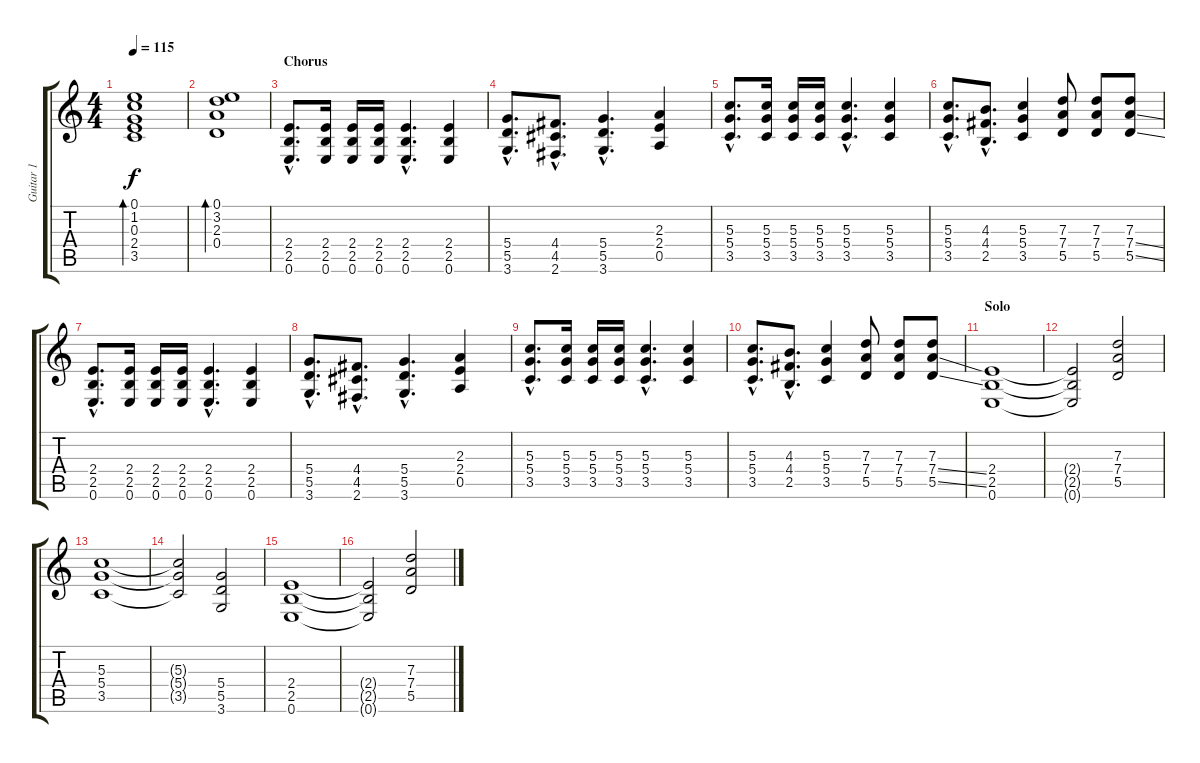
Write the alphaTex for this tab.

\track ("Guitar 1" "Guitar 1") {instrument electricguitarjazz}
\staff {score tabs}
\tuning (E4 B3 G3 D3 A2 E2) {hide}
\ts (4 4)
\tempo 115
\clef g2
\ks c
(0.1 1.2 0.3 2.4 3.5).1{bd 120 dy f} |
(0.1 3.2 2.3 0.4).1{bd 120} |
\section ("" "Chorus")
(2.4{hac} 2.5{hac} 0.6{hac}).8{d instrument distortionguitar} (2.4 2.5 0.6).16 (2.4 2.5 0.6).16 (2.4 2.5 0.6).16 (2.4{hac} 2.5{hac} 0.6{hac}).4{d} (2.4 2.5 0.6).4 |
(5.4{hac} 5.5{hac} 3.6{hac}).8{d} (4.4{hac} 4.5{hac} 2.6{hac}).8{d} (5.4{hac} 5.5{hac} 3.6{hac}).4{d} (2.3 2.4 0.5).4 |
(5.3{hac} 5.4{hac} 3.5{hac}).8{d} (5.3 5.4 3.5).16 (5.3 5.4 3.5).16 (5.3 5.4 3.5).16 (5.3{hac} 5.4{hac} 3.5{hac}).4{d} (5.3 5.4 3.5).4 |
(5.3{hac} 5.4{hac} 3.5{hac}).8{d} (4.3{hac} 4.4{hac} 2.5{hac}).8{d} (5.3 5.4 3.5).4 (7.3 7.4 5.5).8 (7.3 7.4 5.5).8 (7.3 7.4{ss} 5.5{ss}).8 |
(2.4{hac} 2.5{hac} 0.6{hac}).8{d instrument distortionguitar} (2.4 2.5 0.6).16 (2.4 2.5 0.6).16 (2.4 2.5 0.6).16 (2.4{hac} 2.5{hac} 0.6{hac}).4{d} (2.4 2.5 0.6).4 |
(5.4{hac} 5.5{hac} 3.6{hac}).8{d} (4.4{hac} 4.5{hac} 2.6{hac}).8{d} (5.4{hac} 5.5{hac} 3.6{hac}).4{d} (2.3 2.4 0.5).4 |
(5.3{hac} 5.4{hac} 3.5{hac}).8{d} (5.3 5.4 3.5).16 (5.3 5.4 3.5).16 (5.3 5.4 3.5).16 (5.3{hac} 5.4{hac} 3.5{hac}).4{d} (5.3 5.4 3.5).4 |
(5.3{hac} 5.4{hac} 3.5{hac}).8{d} (4.3{hac} 4.4{hac} 2.5{hac}).8{d} (5.3 5.4 3.5).4 (7.3 7.4 5.5).8 (7.3 7.4 5.5).8 (7.3 7.4{ss} 5.5{ss}).8 |
\section ("" "Solo")
(2.4 2.5 0.6).1{instrument distortionguitar} |
(2.4{t} 2.5{t} 0.6{t}).2 (7.3 7.4 5.5).2 |
(5.3 5.4 3.5).1 |
(5.3{t} 5.4{t} 3.5{t}).2 (5.4 5.5 3.6).2 |
(2.4 2.5 0.6).1{instrument distortionguitar} |
(2.4{t} 2.5{t} 0.6{t}).2 (7.3 7.4 5.5).2
